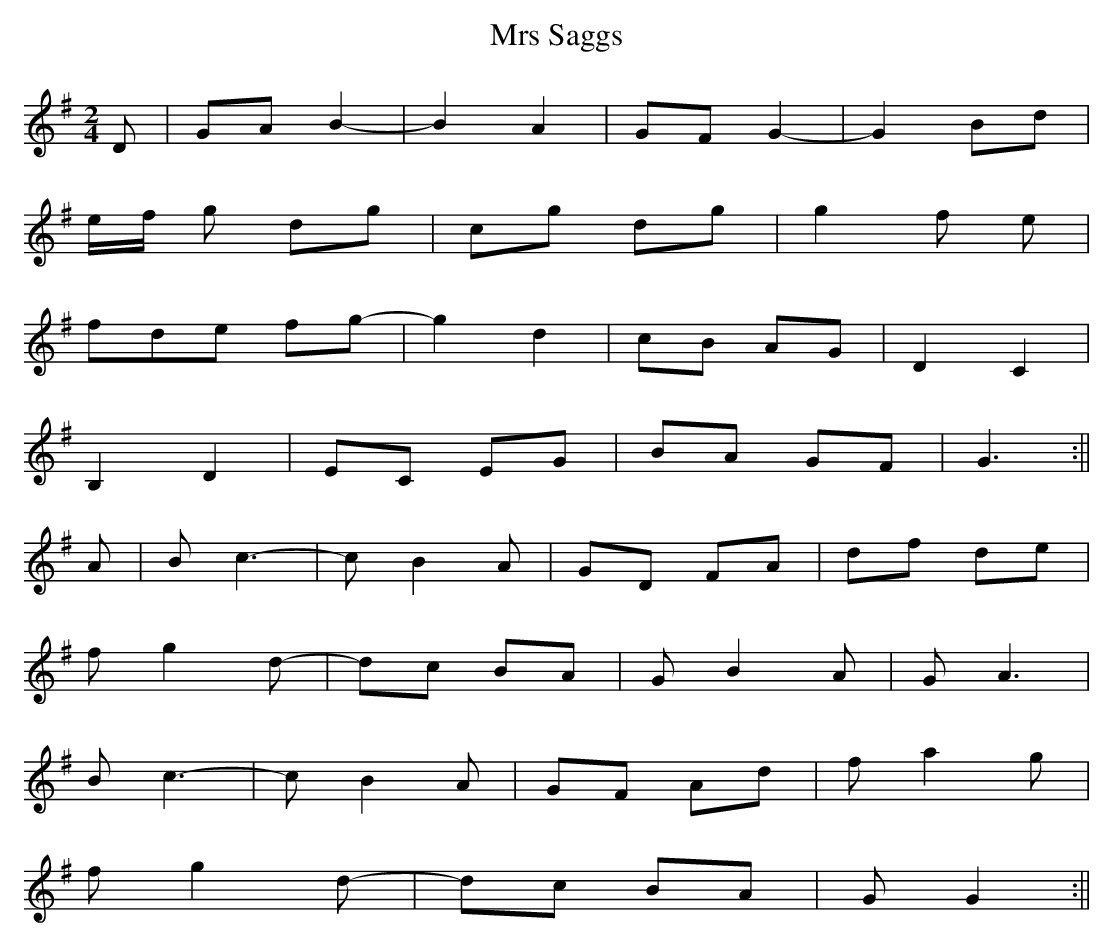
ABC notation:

X:1
T:Mrs Saggs
M:2/4
L:1/8
K:G
D|GA B2-|B2 A2|GF G2-|G2 Bd|
e/f/ g dg|cg dg|g2 f e|
fde fg-|g2 d2|cB AG|D2 C2|
B,2 D2|EC EG|BA GF|G3:||
A|B c3-|c B2 A|GD FA|df de|
f g2 d-|dc BA|G B2 A|G A3|
B c3-|c B2 A|GF Ad|f a2 g|
f g2 d-|dc BA|G G2:||
